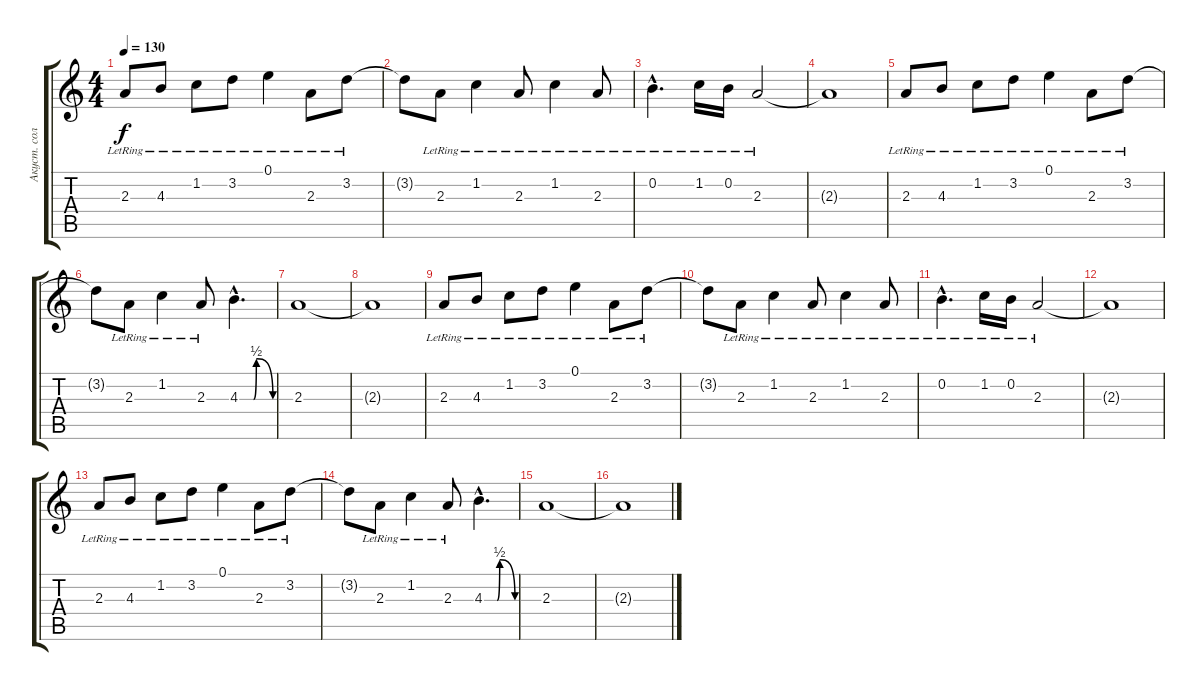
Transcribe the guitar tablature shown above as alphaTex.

\track ("Акуст. соло" "Акуст. сол") {instrument acousticguitarsteel}
\staff {score tabs}
\tuning (E4 B3 G3 D3 A2 E2) {hide}
\ts (4 4)
\tempo 130
\clef g2
\ks c
2.3{lr}.8{dy f instrument acousticguitarsteel} 4.3{lr}.8 1.2{lr}.8 3.2{lr}.8 0.1{lr}.4 2.3{lr}.8 3.2{lr}.8 |
3.2{t}.8 2.3{lr}.8 1.2{lr}.4 2.3{lr}.8 1.2{lr}.4 2.3{lr}.8 |
0.2{hac lr}.4{d} 1.2{lr}.16 0.2{lr}.16 2.3{lr}.2 |
2.3{t}.1 |
2.3{lr}.8 4.3{lr}.8 1.2{lr}.8 3.2{lr}.8 0.1{lr}.4 2.3{lr}.8 3.2{lr}.8 |
3.2{t}.8 2.3{lr}.8 1.2{lr}.4 2.3{lr}.8 4.3{be (custom 0 0 25 0 30 2 60 0) hac}.4{d} |
2.3.1 |
2.3{t}.1 |
2.3{lr}.8 4.3{lr}.8 1.2{lr}.8 3.2{lr}.8 0.1{lr}.4 2.3{lr}.8 3.2{lr}.8 |
3.2{t}.8 2.3{lr}.8 1.2{lr}.4 2.3{lr}.8 1.2{lr}.4 2.3{lr}.8 |
0.2{hac lr}.4{d} 1.2{lr}.16 0.2{lr}.16 2.3{lr}.2 |
2.3{t}.1 |
2.3{lr}.8 4.3{lr}.8 1.2{lr}.8 3.2{lr}.8 0.1{lr}.4 2.3{lr}.8 3.2{lr}.8 |
3.2{t}.8 2.3{lr}.8 1.2{lr}.4 2.3{lr}.8 4.3{be (custom 0 0 25 0 30 2 60 0) hac}.4{d} |
2.3.1 |
2.3{t}.1
